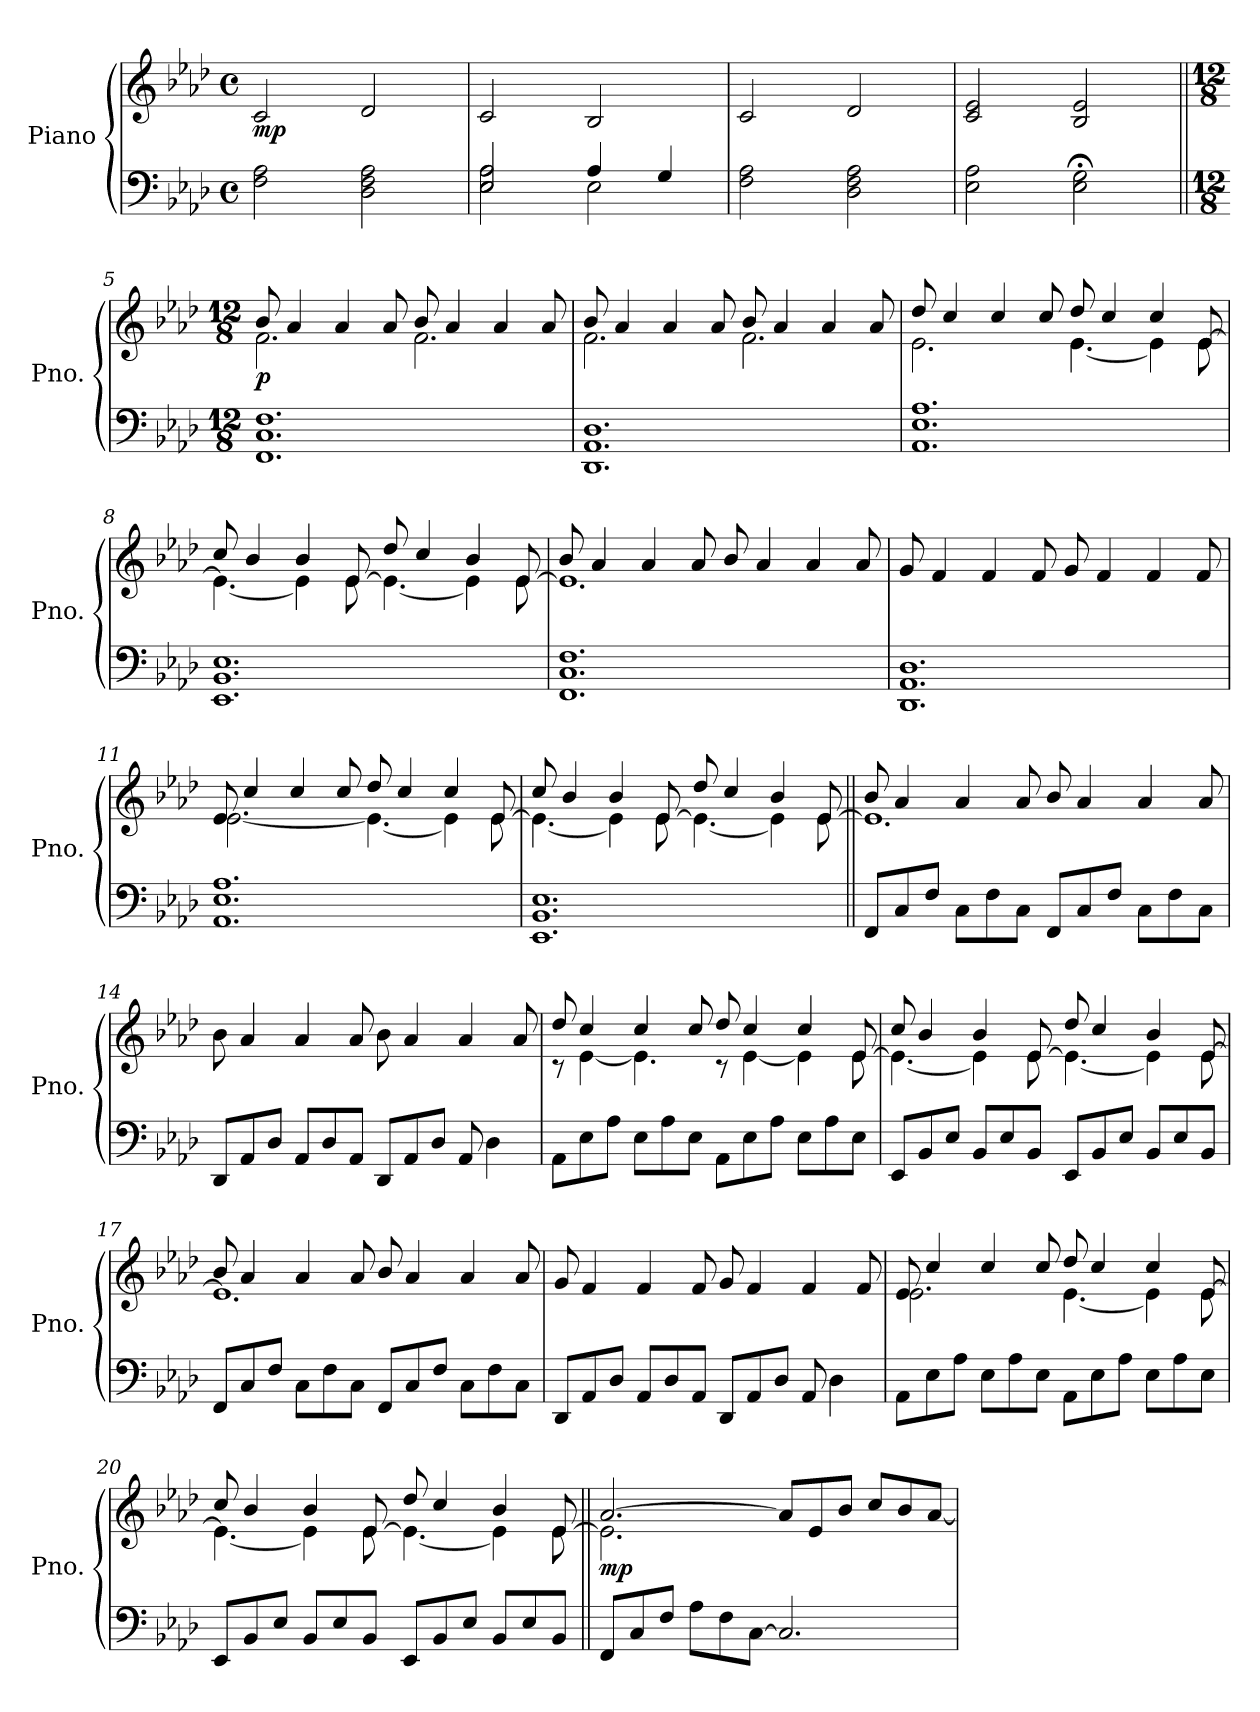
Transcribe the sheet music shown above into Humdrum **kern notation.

**kern	**kern	**dynam
*part1	*part1	*part1
*staff2	*staff1	*staff1/2
*I"Piano	*	*
*I'Pno.	*	*
*clefF4	*clefG2	*
*k[b-e-a-d-]	*k[b-e-a-d-]	*
*M4/4	*M4/4	*
*met(c)	*met(c)	*
*MM40	*MM40	*
=1	=1	=1
!	!	!LO:DY:b
2F\ 2A-\	2c/	mp
2D-\ 2F\ 2A-\	2d-/	.
=2	=2	=2
*^	*	*
2E-/ 2A-/	2E-\ 2A-\	2c/	.
4A-/	2E-\	2B-/	.
4G/	.	.	.
*v	*v	*	*
=3	=3	=3
2F\ 2A-\	2c/	.
2D-\ 2F\ 2A-\	2d-/	.
=4	=4	=4
2E-\ 2A-\	2c/ 2e-/	.
2E-\;< 2G\;<	2B-/ 2e-/	.
=5||	=5||	=5||
*M12/8	*M12/8	*
*	*MM117	*
*	*^	*
!	!	!	!LO:DY:b
1.FF 1.C 1.F	8b-/	2.f\	p
.	4a-/	.	.
.	4a-/	.	.
.	8a-/	.	.
.	8b-/	2.f\	.
.	4a-/	.	.
.	4a-/	.	.
.	8a-/	.	.
=6	=6	=6	=6
1.DD- 1.AA- 1.D-	8b-/	2.f\	.
.	4a-/	.	.
.	4a-/	.	.
.	8a-/	.	.
.	8b-/	2.f\	.
.	4a-/	.	.
.	4a-/	.	.
.	8a-/	.	.
!!LO:LB:g=z	!!
=7	=7	=7	=7
1.AA- 1.E- 1.A-	8dd-/	2.e-\	.
.	4cc/	.	.
.	4cc/	.	.
.	8cc/	.	.
.	8dd-/	[4.e-\	.
.	4cc/	.	.
.	4cc/	4e-\]	.
.	[8e-/	8e-\	.
=8	=8	=8	=8
1.EE- 1.BB- 1.E-	8cc/	4.e-\_	.
.	4b-/	.	.
.	4b-/	4e-\]	.
.	[8e-/	8e-\	.
.	8dd-/	4.e-\_	.
.	4cc/	.	.
.	4b-/	4e-\]	.
.	[8e-/	8e-\	.
=9	=9	=9	=9
1.FF 1.C 1.F	8b-/	1.e-]	.
.	4a-/	.	.
.	4a-/	.	.
.	8a-/	.	.
.	8b-/	.	.
.	4a-/	.	.
.	4a-/	.	.
.	8a-/	.	.
*	*v	*v	*
!!LO:LB:g=z
=10	=10	=10
1.DD- 1.AA- 1.D-	8g/	.
.	4f/	.
.	4f/	.
.	8f/	.
.	8g/	.
.	4f/	.
.	4f/	.
.	8f/	.
=11	=11	=11
*	*^	*
1.AA- 1.E- 1.A-	8e-/	[2.e-\	.
.	4cc/	.	.
.	4cc/	.	.
.	8cc/	.	.
.	8dd-/	4.e-\_	.
.	4cc/	.	.
.	4cc/	4e-\]	.
.	[8e-/	8e-\	.
=12	=12	=12	=12
1.EE- 1.BB- 1.E-	8cc/	4.e-\_	.
.	4b-/	.	.
.	4b-/	4e-\]	.
.	[8e-/	8e-\	.
.	8dd-/	4.e-\_	.
.	4cc/	.	.
.	4b-/	4e-\]	.
.	[8e-/	8e-\	.
!!LO:LB:g=z	!!
=13||	=13||	=13||	=13||
*	*MM120	*	*
8FF/L	8b-/	1.e-]	.
8C/	4a-/	.	.
8F/J	.	.	.
8C\L	4a-/	.	.
8F\	.	.	.
8C\J	8a-/	.	.
8FF/L	8b-/	.	.
8C/	4a-/	.	.
8F/J	.	.	.
8C\L	4a-/	.	.
8F\	.	.	.
8C\J	8a-/	.	.
*	*v	*v	*
=14	=14	=14
8DD-/L	8b-\	.
8AA-/	4a-/	.
8D-/J	.	.
8AA-/L	4a-/	.
8D-/	.	.
8AA-/J	8a-/	.
8DD-/L	8b-\	.
8AA-/	4a-/	.
8D-/J	.	.
8AA-/	4a-/	.
4D-\	.	.
.	8a-/	.
=15	=15	=15
*	*^	*
8AA-\L	8dd-/	8r	.
8E-\	4cc/	[4e-\	.
8A-\J	.	.	.
8E-\L	4cc/	4.e-\]	.
8A-\	.	.	.
8E-\J	8cc/	.	.
8AA-\L	8dd-/	8r	.
8E-\	4cc/	[4e-\	.
8A-\J	.	.	.
8E-\L	4cc/	4e-\]	.
8A-\	.	.	.
8E-\J	[8e-/	8e-\	.
!!LO:LB:g=z	!!
=16	=16	=16	=16
8EE-/L	8cc/	4.e-\_	.
8BB-/	4b-/	.	.
8E-/J	.	.	.
8BB-/L	4b-/	4e-\]	.
8E-/	.	.	.
8BB-/J	[8e-/	8e-\	.
8EE-/L	8dd-/	4.e-\_	.
8BB-/	4cc/	.	.
8E-/J	.	.	.
8BB-/L	4b-/	4e-\]	.
8E-/	.	.	.
8BB-/J	[8e-/	8e-\	.
=17	=17	=17	=17
8FF/L	8b-/	1.e-]	.
8C/	4a-/	.	.
8F/J	.	.	.
8C\L	4a-/	.	.
8F\	.	.	.
8C\J	8a-/	.	.
8FF/L	8b-/	.	.
8C/	4a-/	.	.
8F/J	.	.	.
8C\L	4a-/	.	.
8F\	.	.	.
8C\J	8a-/	.	.
*	*v	*v	*
!!LO:PB:g=z
=18	=18	=18
8DD-/L	8g/	.
8AA-/	4f/	.
8D-/J	.	.
8AA-/L	4f/	.
8D-/	.	.
8AA-/J	8f/	.
8DD-/L	8g/	.
8AA-/	4f/	.
8D-/J	.	.
8AA-/	4f/	.
4D-\	.	.
.	8f/	.
=19	=19	=19
*	*^	*
8AA-\L	8e-/	2.e-\	.
8E-\	4cc/	.	.
8A-\J	.	.	.
8E-\L	4cc/	.	.
8A-\	.	.	.
8E-\J	8cc/	.	.
8AA-\L	8dd-/	[4.e-\	.
8E-\	4cc/	.	.
8A-\J	.	.	.
8E-\L	4cc/	4e-\]	.
8A-\	.	.	.
8E-\J	[8e-/	8e-\	.
!!LO:LB:g=z	!!
=20	=20	=20	=20
8EE-/L	8cc/	4.e-\_	.
8BB-/	4b-/	.	.
8E-/J	.	.	.
8BB-/L	4b-/	4e-\]	.
8E-/	.	.	.
8BB-/J	[8e-/	8e-\	.
8EE-/L	8dd-/	4.e-\_	.
8BB-/	4cc/	.	.
8E-/J	.	.	.
8BB-/L	4b-/	4e-\]	.
8E-/	.	.	.
8BB-/J	[8e-/	8e-\	.
=21||	=21||	=21||	=21||
*	*MM126	*	*
!	!	!	!LO:DY:b
8FF/L	[2.a-/	2.e-\]	mp
8C/	.	.	.
8F/J	.	.	.
8A-\L	.	.	.
8F\	.	.	.
[8C\J	.	.	.
2.C/]	8a-/L]	2.ryy	.
.	8e-/	.	.
.	8b-/J	.	.
.	8cc/L	.	.
.	8b-/	.	.
.	[8a-/J	.	.
*	*v	*v	*
=	=	=
*-	*-	*-
